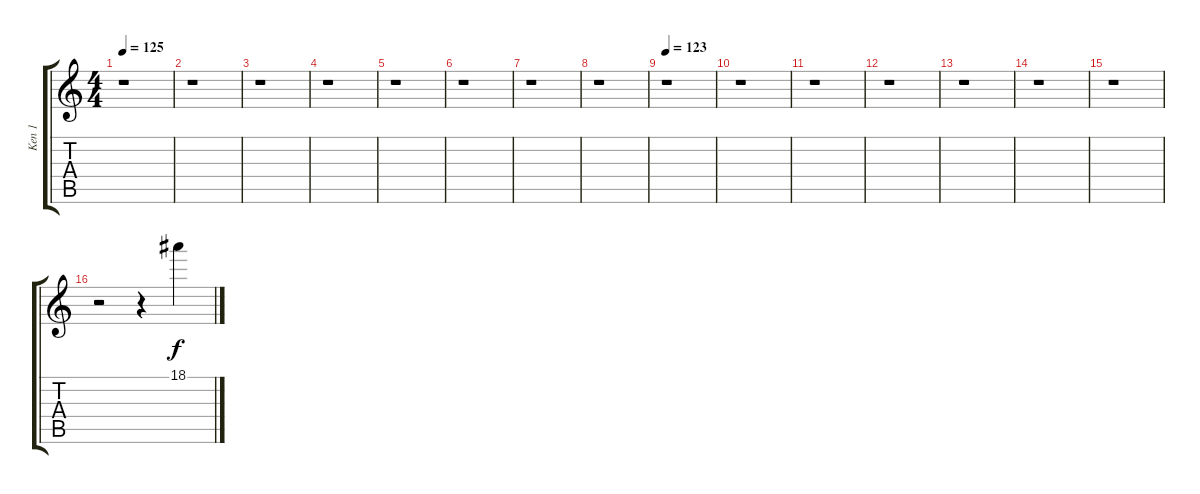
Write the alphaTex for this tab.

\track ("Ken 1" "Ken 1") {instrument distortionguitar}
\staff {score tabs}
\tuning (E4 B3 G3 D3 A2 E2) {hide}
\ts (4 4)
\tempo 125
\clef g2
\ks c
r.1{dy f} |
r.1 |
r.1 |
r.1 |
r.1 |
r.1 |
r.1 |
r.1 |
\tempo 123
r.1 |
r.1 |
r.1 |
r.1 |
r.1 |
r.1 |
r.1 |
r.2 r.4 18.1{ss}.4
